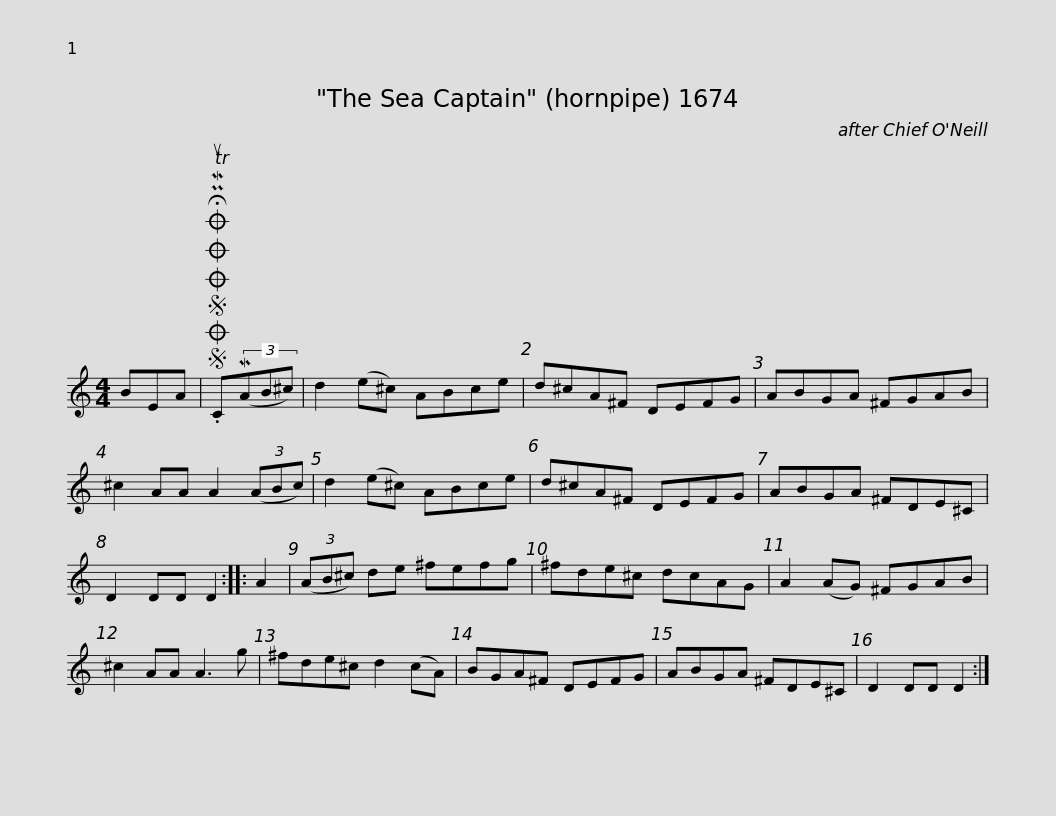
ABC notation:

X:1
L:1/8
M:4/4
I:linebreak $
K:C
V:1 treble
V:1
 BEA |SOSOOO .!fermata!PMTuC(3(MAB^c) | d2 (e^c) ABce | d^cA^F DEFG | ABGA ^FGAB | %5
 ^c2 AA A2 (3(ABc) | d2 (e^c) ABce |$ d^cA^F DEFG | ABGA ^FDE^C | D2 DD D2 :: %10
 A2 | (3(AB^c) de ^fefg | ^fde^c dcAG |$ A2 (AG) ^FGAB | ^c2 AA A3 g | %15
 ^fde^c d2 (cA) | BGA^F DEFG | ABGA ^FDE^C | D2 DD D2 :| %19
